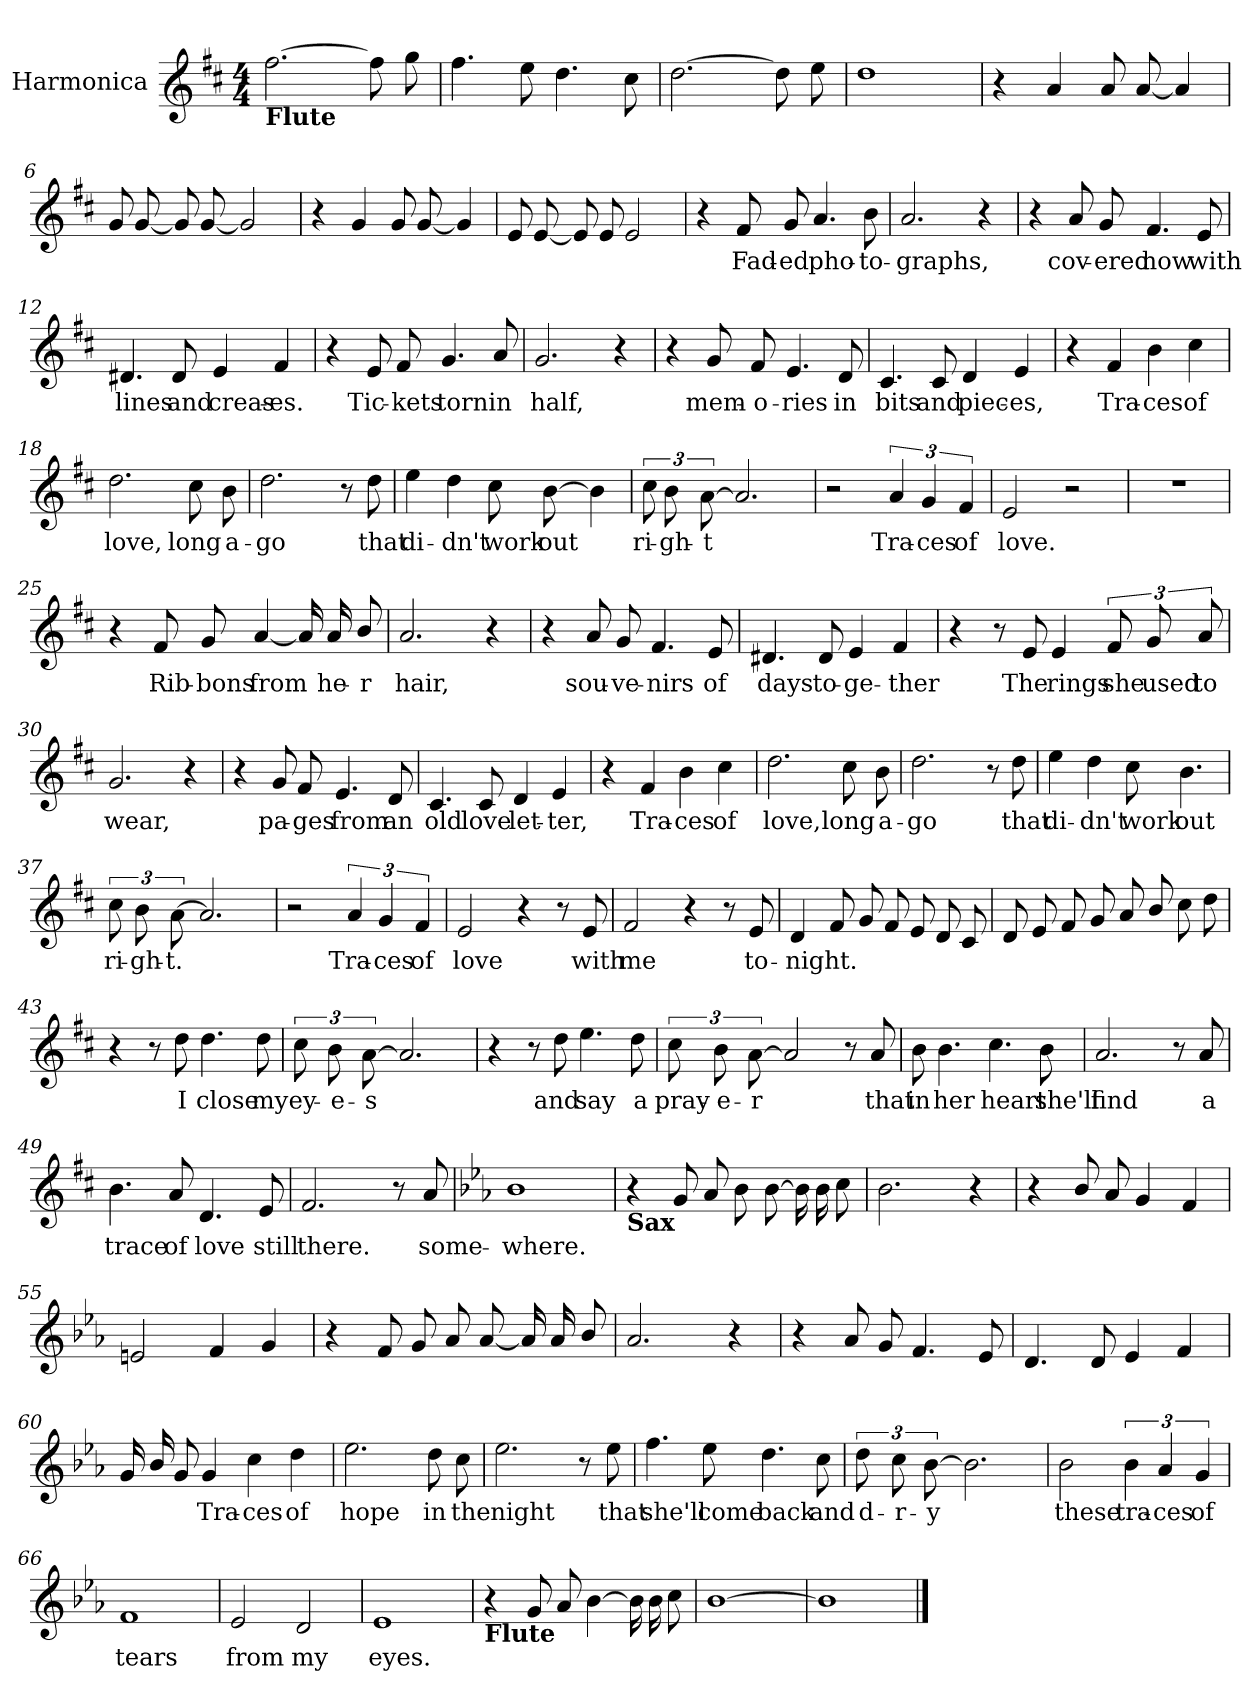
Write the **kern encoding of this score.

**kern	**text
*part1	*part1
*staff1	*staff1
*I"Harmonica	*
*I'Hrmca	*
*clefG2	*
*k[f#c#]	*
*M4/4	*
=1	=1
!LO:TX:b:B:t=Flute	!
[>2.ff#\	.
8ff#\L]	.
8gg\	.
=2	=2
4.ff#\	.
8ee\	.
4.dd\	.
8cc#\	.
=3	=3
[>2.dd\	.
8dd\L]	.
8ee\	.
=4	=4
1dd	.
=5	=5
4r	.
4a/	.
8a/L	.
[<8a/	.
4a/]	.
!!LO:LB:g=z
=6	=6
8g/L	.
[<8g/	.
8g/L]	.
[<8g/	.
2g/]	.
=7	=7
4r	.
4g/	.
8g/L	.
[<8g/	.
4g/]	.
=8	=8
8e/L	.
[<8e/	.
8e/L]	.
8e/	.
2e/	.
=9	=9
4r	.
8f#/L	Fad-
8g/	ed
4.a/	pho-
8b\	to-
=10	=10
2.a/	graphs,
4r	.
!!LO:LB:g=z
=11	=11
4r	.
8a/L	cov-
8g/	ered
4.f#/	now
8e/	with
=12	=12
4.d#X/	lines
8d#/	and
4e/	creas-
4f#/	es.
=13	=13
4r	.
8e/L	Tic-
8f#/	kets
4.g/	torn
8a/	in
=14	=14
2.g/	half,
4r	.
!!LO:LB:g=z
=15	=15
4r	.
8g/L	mem-
8f#/	o-
4.e/	ries
8d/	in
=16	=16
4.c#/	bits
8c#/	and
4d/	piec-
4e/	es,
=17	=17
4r	.
4f#/	Tra-
4b\	ces
4cc#\	of
=18	=18
2.dd\	love,
8cc#\L	long
8b\	a-
=19	=19
2.dd\	go
8r	.
8dd\	that
!!LO:LB:g=z
=20	=20
4ee\	di-
4dd\	dn't
8cc#\L	work
[>8b\	out
4b\]	.
=21	=21
12cc#\L	ri-
12b\	gh-
[<12a\	t
2.a/]	.
=22	=22
2r	.
6a/	Tra-
6g/	ces
6f#/	of
=23	=23
2e/	love.
2r	.
=24	=24
1r	.
!!LO:LB:g=z
=25	=25
4r	.
8f#/L	Rib-
8g/	bons
[<4a/	from
16a/LL]	.
16a/J	he-
8b/	r
=26	=26
2.a/	hair,
4r	.
=27	=27
4r	.
8a/L	sou-
8g/	ve-
4.f#/	nirs
8e/	of
=28	=28
4.d#X/	days
8d#/	to-
4e/	ge-
4f#/	ther
!!LO:LB:g=z
=29	=29
4r	.
8r	.
8e/	The
4e/	rings
12f#/L	she
12g/	used
12a/	to
=30	=30
2.g/	wear,
4r	.
=31	=31
4r	.
8g/L	pa-
8f#/	ges
4.e/	from
8d/	an
=32	=32
4.c#/	old
8c#/	love
4d/	let-
4e/	ter,
!!LO:LB:g=z
=33	=33
4r	.
4f#/	Tra-
4b\	ces
4cc#\	of
=34	=34
2.dd\	love,
8cc#\L	long
8b\	a-
=35	=35
2.dd\	go
8r	.
8dd\	that
=36	=36
4ee\	di-
4dd\	dn't
8cc#\	work
4.b\	out
=37	=37
12cc#\L	ri-
12b\	gh-
[<12a\	t.
2.a/]	.
!!LO:PB:g=z
=38	=38
2r	.
6a/	Tra-
6g/	ces
6f#/	of
=39	=39
2e/	love
4r	.
8r	.
8e/	with
=40	=40
2f#/	me
4r	.
8r	.
8e/	to-
=41	=41
4d/	night.
8f#/L	.
8g/	.
8f#/L	.
8e/	.
8d/L	.
8c#/	.
=42	=42
8d/L	.
8e/	.
8f#/L	.
8g/	.
8a/L	.
8b/	.
8cc#\L	.
8dd\	.
!!LO:LB:g=z
=43	=43
4r	.
8r	.
8dd\	I
4.dd\	close
8dd\	my
=44	=44
12cc#\L	ey-
12b\	e-
[<12a\	s
2.a/]	.
=45	=45
4r	.
8r	.
8dd\	and
4.ee\	say
8dd\	a
=46	=46
12cc#\L	pray-
12b\	e-
[<12a\	r
2a/]	.
8r	.
8a/	that
!!LO:LB:g=z
=47	=47
8b\	in
4.b\	her
4.cc#\	heart
8b\	she'll
=48	=48
2.a/	find
8r	.
8a/	a
=49	=49
4.b\	trace
8a/	of
4.d/	love
8e/	still
=50	=50
2.f#/	there.
8r	.
8a/	some-
=51	=51
*k[b-e-a-]	*
1b-	where.
!!LO:LB:g=z
=52	=52
!LO:TX:b:B:t=Sax	!
4r	.
8g/L	.
8a-/	.
8b-\L	.
[>8b-\	.
16b-\LL]	.
16b-\J	.
8cc\	.
=53	=53
2.b-\	.
4r	.
=54	=54
4r	.
8b-/L	.
8a-/	.
4g/	.
4f/	.
=55	=55
2en/	.
4f/	.
4g/	.
=56	=56
4r	.
8f/L	.
8g/	.
8a-/L	.
[<8a-/	.
16a-/LL]	.
16a-/J	.
8b-/	.
!!LO:LB:g=z
=57	=57
2.a-/	.
4r	.
=58	=58
4r	.
8a-/L	.
8g/	.
4.f/	.
8e-/	.
=59	=59
4.d/	.
8d/	.
4e-/	.
4f/	.
=60	=60
16g/LL	.
16b-/J	.
8g/	.
4g/	Tra-
4cc\	ces
4dd\	of
=61	=61
2.ee-\	hope
8dd\L	in
8cc\	the
!!LO:LB:g=z
=62	=62
2.ee-\	night
8r	.
8ee-\	that
=63	=63
4.ff\	she'll
8ee-\	come
4.dd\	back
8cc\	and
=64	=64
12dd\L	d-
12cc\	r-
[>12b-\	y
2.b-\]	.
=65	=65
2b-\	these
6b-\	tra-
6a-/	ces
6g/	of
=66	=66
1f	tears
!!LO:LB:g=z
=67	=67
2e-/	from
2d/	my
=68	=68
1e-	eyes.
=69	=69
!LO:TX:b:B:t=Flute	!
4r	.
8g/L	.
8a-/	.
[>4b-\	.
16b-\LL]	.
16b-\J	.
8cc\	.
=70	=70
[>1b-	.
=71	=71
1b-]	.
==	==
*-	*-
